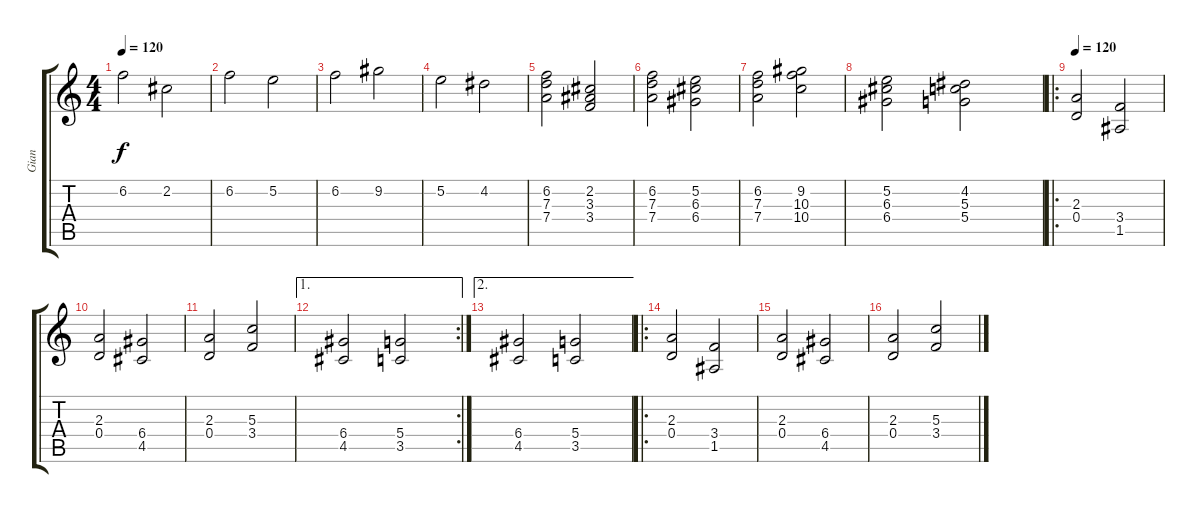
\track ("Gian" "Gian") {instrument overdrivenguitar}
\staff {score tabs}
\tuning (E4 B3 G3 D3 A2 D2) {hide}
\ts (4 4)
\tempo 120
\clef g2
\ks c
6.2.2{dy f instrument tremolostrings} 2.2.2 |
6.2.2 5.2.2 |
6.2.2 9.2.2 |
5.2.2 4.2.2 |
(6.2 7.3 7.4).2{instrument tremolostrings} (2.2 3.3 3.4).2 |
(6.2 7.3 7.4).2 (5.2 6.3 6.4).2 |
(6.2 7.3 7.4).2 (9.2 10.3 10.4).2 |
(5.2 6.3 6.4).2 (4.2 5.3 5.4).2 |
\ro
\tempo 120
(2.3 0.4).2{instrument overdrivenguitar} (3.4 1.5).2 |
(2.3 0.4).2 (6.4 4.5).2 |
(2.3 0.4).2 (5.3 3.4).2 |
\ae 1
\rc 2
(6.4 4.5).2 (5.4 3.5).2 |
\ae 2
(6.4 4.5).2 (5.4 3.5).2 |
\ro
(2.3 0.4).2 (3.4 1.5).2 |
(2.3 0.4).2 (6.4 4.5).2 |
(2.3 0.4).2 (5.3 3.4).2
